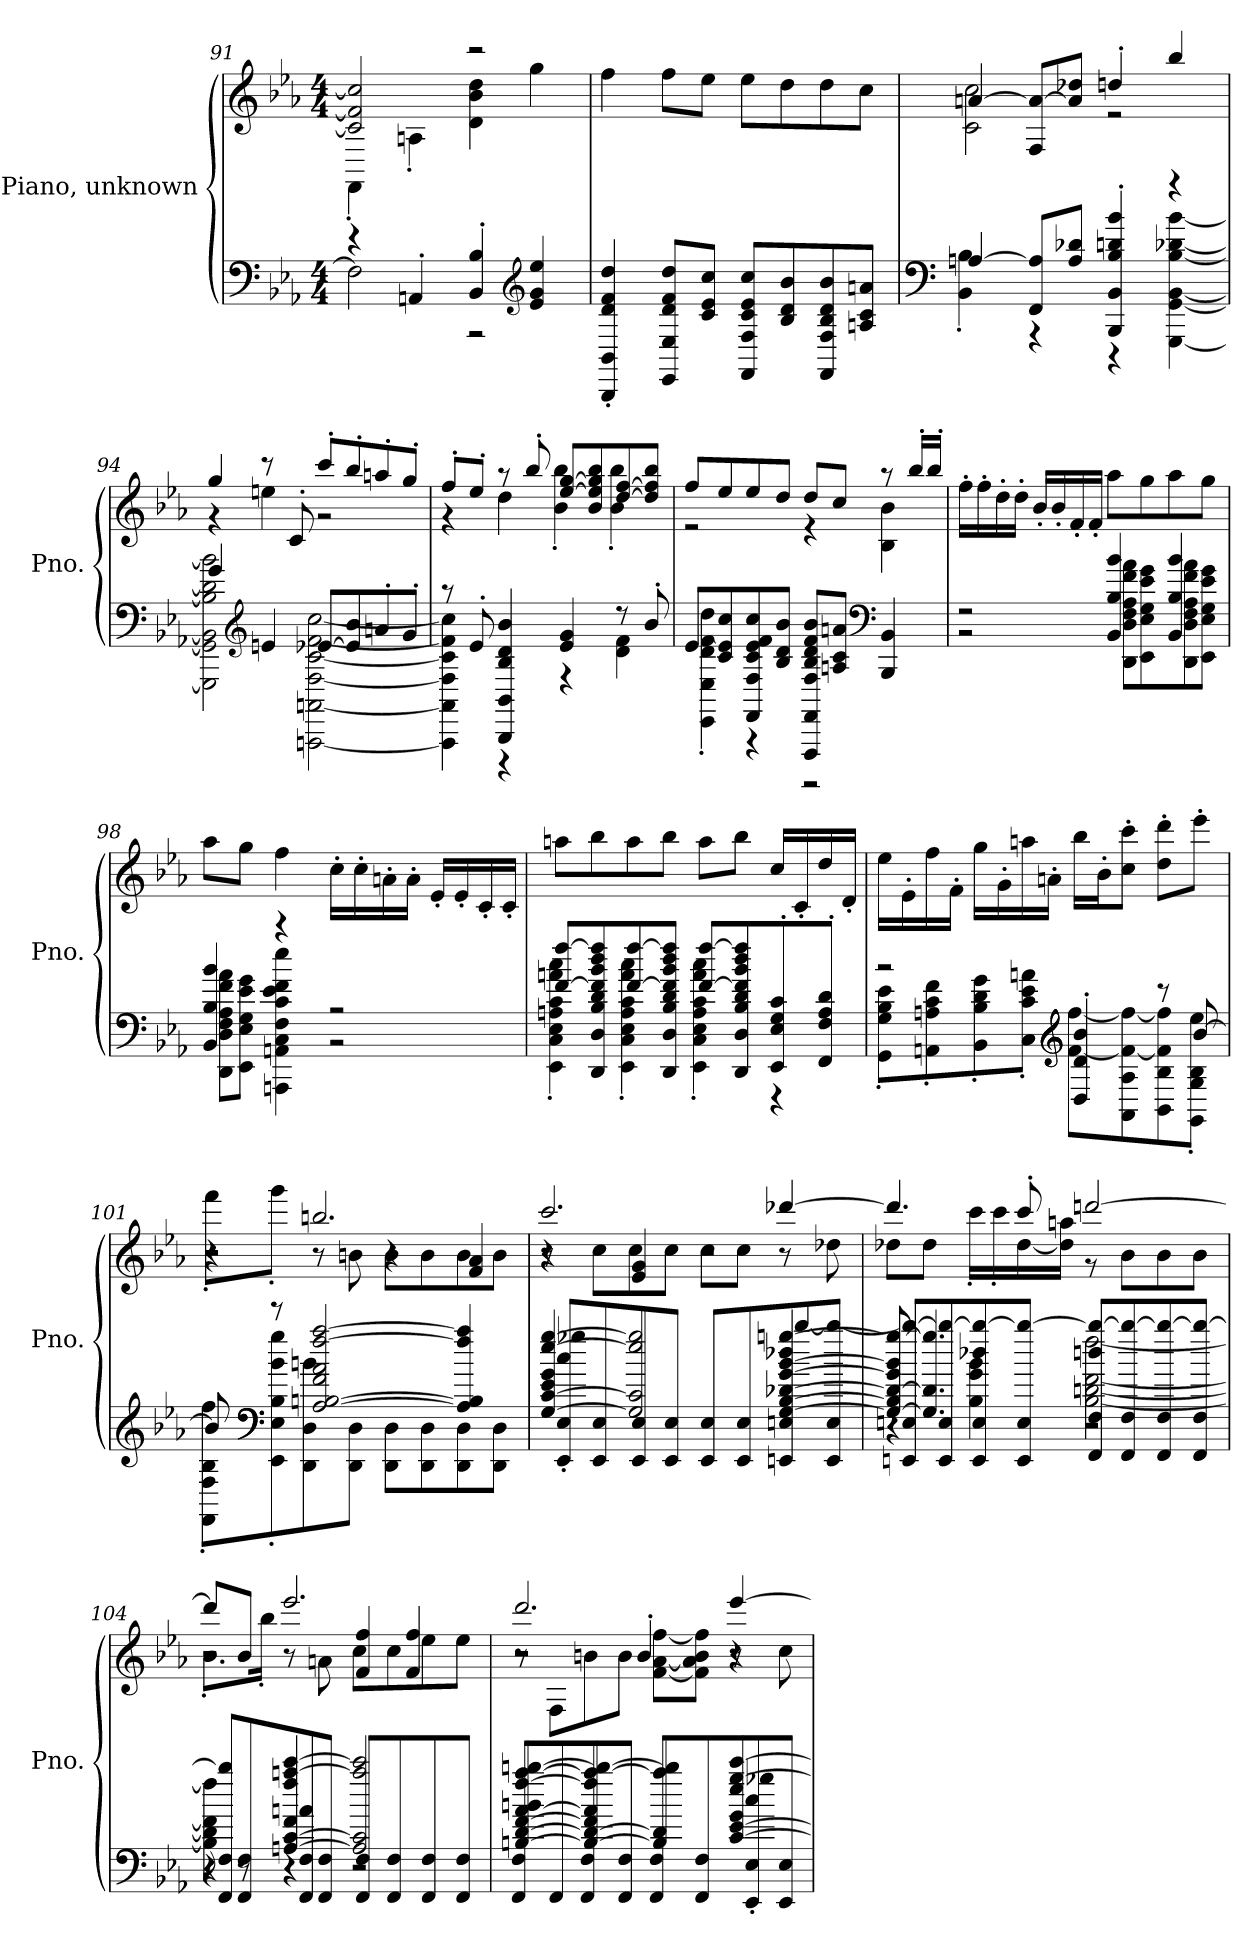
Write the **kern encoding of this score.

**kern	**kern
*part1	*part1
*staff2	*staff1
*I"Piano, unknown	*
*I'Pno.	*
*clefF4	*clefG2
*k[b-e-a-]	*k[b-e-a-]
*M4/4	*M4/4
=91	=91
*^	*^
4r	2F\]	2c/] 2f/] 2cc/]	4FF'\
4AAn'/	.	.	4An'\
4BB-/' 4B-/'	2r	2r	4d\ 4b-\ 4dd\
*clefG2	*	*	*
4e-/ 4g/ 4ee-/	.	.	4gg\
*v	*v	*	*
*	*v	*v
=92	=92
4BBB-/' 4BB-/' 4d/' 4f/' 4dd/'	4ff\
8EE-/ 8E-/ 8d/ 8f/ 8dd/L	8ff\L
8c/ 8e-/ 8cc/J	8ee-\J
8FF/ 8F/ 8c/ 8e-/ 8cc/L	8ee-\L
8B-/ 8d/ 8b-/	8dd\
8FF/ 8F/ 8B-/ 8d/ 8b-/	8dd\
8An/ 8c/ 8an/J	8cc\J
=93	=93
*clefF4	*
*^	*^
[4An/	4BB-\' 4B-\'	[4an/	2c\ 2cc\
8FF/ 8A/]L	4r	8F/ 8a/_L	.
8A/ 8d-X/J	.	8a/] 8dd-X/J	.
4BBB-/' 4BB-/' 4B-/' 4dn/' 4b-/'	4r	4ddn'/	2r
4r	[4GGG\ [4GG\ [4BB-\ [4B-\ [4d-X\ [4b-\	4bb-/	.
!!LO:LB:g=z	!!
=94	=94	=94	=94
4g/	2GGG\] 2GG\] 2BB-\] 2B-\] 2d-\] 2b-\]	4gg/	4r
*clefG2	*	*	*
4en/	.	8r	4een\
.	.	8c'/	.
[8e-X/L	[2AAAn\ [2AAn\ [2F\ [2c\ [2f\ [2cc\	8ccc'/L	2r
8e-/] 8b-/	.	8bb-'/	.
8an'/	.	8aan'/	.
8g'/J	.	8gg'/J	.
=95	=95	=95	=95
8r	4AAA\] 4AA\] 4F\] 4c\] 4f\] 4cc\]	8ff'/L	4r
8e-'/	.	8ee-'/J	.
4BBB-/ 4BB-/ 4B-/ 4d/ 4b-/	4r	8r	4dd\
.	.	8bb-'/	.
4e-/ 4g/	4r	[8ee-/ [8gg/L	4b-\' 4bb-\'
.	.	8b-/ 8ee-/] 8gg/] 8bb-/	.
8r	4d\ 4f\	[8dd/ [8ff/	4b-\' 4bb-\'
8b-'/	.	8dd/] 8ff/] 8bb-/J	.
=96	=96	=96	=96
[8e-/L	4EE-\' 4E-\' 4d\' 4f\' 4dd\'	8ff/L	2r
8c/ 8e-/] 8cc/	.	8ee-/	.
8FF/ 8F/ 8c/ 8e-/ 8f/ 8cc/	4r	8ee-/	.
8B-/ 8d/ 8b-/J	.	8dd/J	.
8FFF/ 8FF/ 8F/ 8B-/ 8d/ 8f/ 8b-/L	2r	8dd/L	4r
8An/ 8c/ 8an/J	.	8cc/J	.
*clefF4	*	*	*
4BBB-/ 4BB-/	.	8r	4B-\ 4b-\
.	.	16bb-'/LL	.
.	.	16bb-'/JJ	.
*	*	*v	*v
!!LO:LB:g=z
=97	=97	=97
2r	2r	16ff'\LL
.	.	16ff'\
.	.	16dd'\
.	.	16dd'\JJ
.	.	16b-'/LL
.	.	16b-'/
.	.	16f'/
.	.	16f'/JJ
4BB-/ 4B-/ 4b-/	8DD\ 8D\ 8F\ 8A-\ 8f\ 8a-\L	8aa-\L
.	8EE-\ 8E-\ 8G\ 8e-\ 8g\	8gg\
4BB-/ 4B-/ 4b-/	8DD\ 8D\ 8F\ 8A-\ 8f\ 8a-\	8aa-\
.	8EE-\ 8E-\ 8G\ 8e-\ 8g\J	8gg\J
=98	=98	=98
4BB-/ 4B-/ 4b-/	8DD\ 8D\ 8F\ 8A-\ 8f\ 8a-\L	8aa-\L
.	8EE-\ 8E-\ 8G\ 8e-\ 8g\J	8gg\J
4r	4AAAn\ 4AAn\ 4C\ 4F\ 4c\ 4e-\ 4f\ 4ee-\	4ff\
2r	2r	16cc'\LL
.	.	16cc'\
.	.	16an'\
.	.	16a'\JJ
.	.	16e-'/LL
.	.	16e-'/
.	.	16c'/
.	.	16c'/JJ
=99	=99	=99
[8f/ [8ff/L	4EE-\' 4C\' 4E-\' 4An\' 4c\' 4an\' 4cc\'	8aan\L
8DD/ 8D/ 8B-/ 8d/ 8f/] 8b-/ 8dd/ 8ff/]	.	8bb-\
[8f/ [8ff/	4EE-\' 4C\' 4E-\' 4A\' 4c\' 4a\' 4cc\'	8aa\
8DD/ 8D/ 8B-/ 8d/ 8f/] 8b-/ 8dd/ 8ff/]J	.	8bb-\J
[8f/ [8ff/L	4EE-\' 4C\' 4E-\' 4A\' 4c\' 4a\' 4cc\'	8aa\L
8DD/ 8D/ 8B-/ 8d/ 8f/] 8b-/ 8dd/ 8ff/]	.	8bb-\J
8EE-/' 8E-/' 8G/' 8c/'	4r	16cc/LL
.	.	16c'/
8FF/' 8F/' 8A/' 8d/'J	.	16dd/
.	.	16d'/JJ
!!LO:PB:g=z
=100	=100	=100
2r	8GG\' 8G\' 8B-\' 8e-\'L	16ee-\LL
.	.	16e-'\
.	8AAn\' 8An\' 8c\' 8f\'	16ff\
.	.	16f'\JJ
.	8BB-\' 8B-\' 8d\' 8g\'	16gg\LL
.	.	16g'\
.	8C\' 8c\' 8e-\' 8an\'J	16aan\
.	.	16an'\JJ
*clefG2	*	*
4D/' 4d/' 4b-/'	[8f\ [8ff\L	16bb-\LL
.	.	16b-'\J
.	8AA\ 8A\ 8f\_ 8ff\_	8cc\' 8ccc\'J
8r	8BB-\ 8B-\ 8f\] 8ff\]	8dd\' 8ddd\'L
[8b-/	8GG\' 8G\' 8B-\' 8ee-\'J	8eee-'\J
=101	=101	=101
*	*	*^
*	*	*	*^
8b-/]	8FF\' 8F\' 8B-\' 8ff\'L	4r	8fff'\L	2r
*clefF4	*	*	*	*
8r	8EE-\' 8E-\' 8B-\' 8b-\' 8gg\'	.	8ggg'\J	.
[2A-/ [2Bn/ 2f/ 2a-/ [2ff/ [2aa-/	8DD\ 8D\ 8bn\	2.bbn/	8r	.
.	8DD\ 8D\J	.	8bn\	.
.	8DD\ 8D\L	.	8b\L	4r
.	8DD\ 8D\	.	8b\	.
4A-/] 4B/] 4ff/] 4aa-/]	8DD\ 8D\	.	8b\	4f/ 4a-/
.	8DD\ 8D\J	.	8b\J	.
!!LO:LB:g=z	!!	!!
=102	=102	=102	=102	=102
[4G/ [4c/ 4e-/ 4g/ [4ee-/ [4gg/	8EE-/' 8E-/' 8cc/' 8gg-X/'L	2.ccc/	8r	4r
.	8EE-/ 8E-/	.	8cc\L	.
2G/] 2c/] 2ee-/] 2gg/]	8EE-/ 8E-/	.	8cc\	4e-/ 4g/
.	8EE-/ 8E-/J	.	8cc\J	.
.	8EE-/ 8E-/L	.	8cc\L	2r
.	8EE-/ 8E-/	.	8cc\J	.
4EEn/ 4En/ [4G/ [4B-/ [4d-X/ [4g/ [4b-/ 4dd-X/ [4ggn/	[8bb-/	[4ddd-X/	8r	.
.	8EE/ 8E/ 8bb-/_J	.	8dd-X\	.
*	*	*	*v	*v
=103	=103	=103	=103
*	*^	*	*
8G/_ 8B-/] 8d-/_ 8g/] 8b-/] 8gg/_	4r	8EEn/ 8En/ 8bb-/_L	4.ddd-/]	8dd-X\L
4.G/] 4.d-/] 4.gg/]	.	8EE/ 8E/ 8bb-/_	.	8dd-\J
.	4B-\ 4g\ 4b-\	8EE/ 8E/ 8dd-X/ 8bb-/_	.	16ccc'\LL
.	.	.	.	16ccc'\
.	.	8EE/ 8E/ 8bb-/_J	8ccc'/	[16dd-\
.	.	.	.	16dd-\] 16aan\JJ
2r	[2B-\ [2dn\ [2f\ [2ff\	8FF/ 8F/ 8ddn/ 8bb-/_L	[2dddn/	8r
.	.	8FF/ 8F/ 8bb-/_	.	8b-\L
.	.	8FF/ 8F/ 8bb-/_	.	8b-\
.	.	8FF/ 8F/ 8bb-/_J	.	8b-\J
!!LO:LB:g=z
=104	=104	=104	=104	=104
*	*	*	*	*^
4r	8B-\] 8d\] 8f\] 8ff\]	8FF/ 8F/ 8bb-/]L	8ddd/L]	8.b-'\L	2r
.	8r	8FF/ 8F/	8b-/J	.	.
.	.	.	.	16bb-'\Jk	.
[4An/ [4c/ 4f/ 4ff/ [4aan/ [4ccc/	4r	8FF/ 8F/ 8an/	2.eee-/	8r	.
.	.	8FF/ 8F/J	.	8an\	.
2A/] 2c/] 2aa/] 2ccc/]	2r	8FF/ 8F/L	.	8cc\L	4f/ 4ff/
.	.	8FF/ 8F/	.	8cc\	.
.	.	8FF/ 8F/	.	8ee-\	4f/ 4ff/
.	.	8FF/ 8F/J	.	8ee-\J	.
*	*v	*v	*	*	*
=105	=105	=105	=105	=105
[4Bn/ [4d/ [4f/ [4a-/ 4bn/ [4ff/ [4aa-/ [4bbn/	8FF/ 8F/L	2.ddd/	8r	2r
.	8FF/	.	8F\L	.
4B/_ 4d/_ 4f/] 4a-/] 4ff/] 4aa-/_ 4bb/_	8FF/ 8F/	.	8bn\	.
.	8FF/ 8F/J	.	8b\J	.
4B/] 4d/] 4aa-/] 4bb/]	8FF/ 8F/L	.	[8f\ [8a-\ [8ff\L	4b'/
.	8FF/ 8F/	.	8f\] 8a-\] 8b\ 8ff\]J	.
[4c/ [4e-/ 4g/ 4ee-/ [4gg/ [4ccc/	8EE-/' 8E-/' 8cc/' 8gg-X/'	[4eee-/	8r	4r
.	8EE-/ 8E-/J	.	8cc\	.
*v	*v	*	*	*
*	*v	*v	*v
=	=
*-	*-
